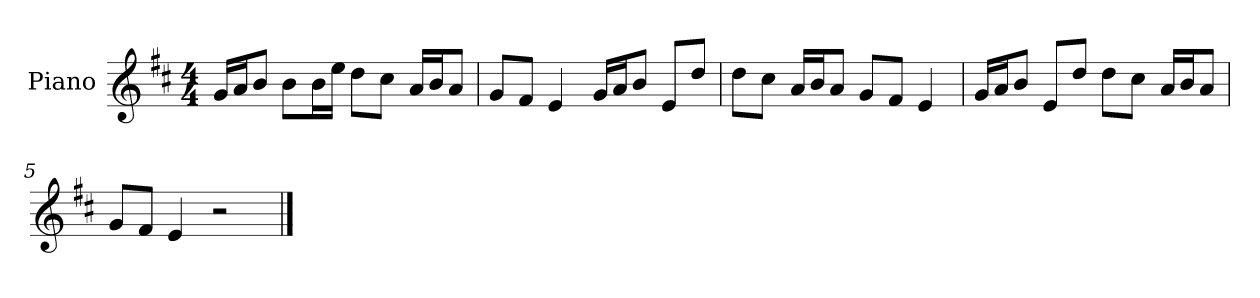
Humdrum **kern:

**kern
*part1
*staff1
*I"Piano
*I'P-no
*clefG2
*k[f#c#]
*M4/4
*MM90
=1
16g/LL
16a/J
8b/J
8b\L
16b\L
16ee\JJ
8dd\L
8cc#\J
16a/LL
16b/J
8a/J
=2
8g/L
8f#/J
4e/
16g/LL
16a/J
8b/J
8e/L
8dd/J
=3
8dd\L
8cc#\J
16a/LL
16b/J
8a/J
8g/L
8f#/J
4e/
=4
16g/LL
16a/J
8b/J
8e/L
8dd/J
8dd\L
8cc#\J
16a/LL
16b/J
8a/J
!!LO:LB:g=z
=5
8g/L
8f#/J
4e/
2r
==
*-
